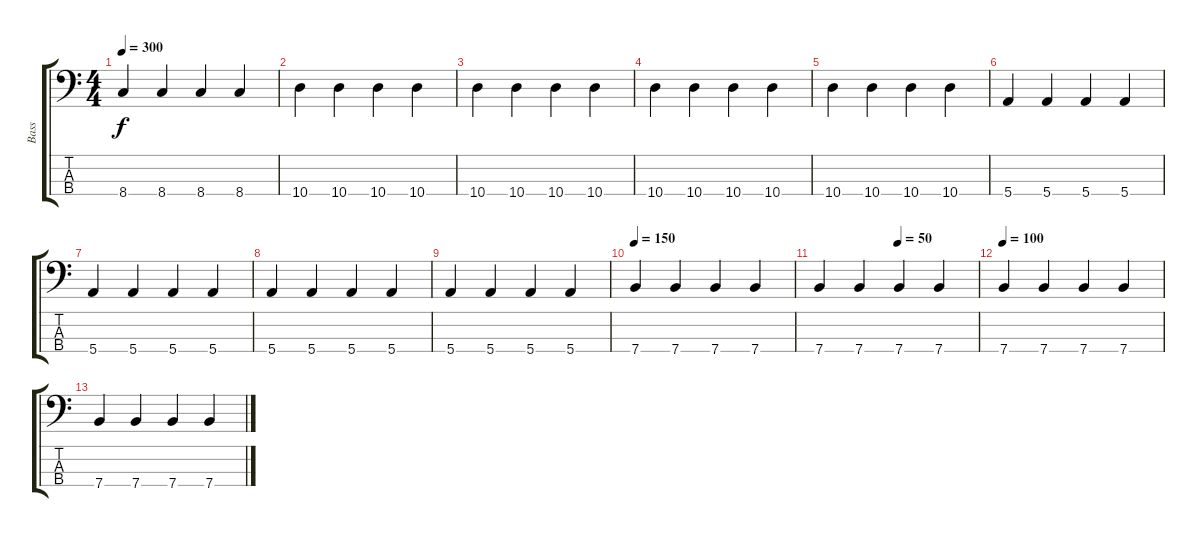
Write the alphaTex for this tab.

\track ("Bass" "Bass") {instrument electricbassfinger}
\staff {score tabs}
\tuning (G2 D2 A1 E1) {hide}
\ts (4 4)
\tempo 300
\clef f4
\ks c
8.4.4{dy f} 8.4.4 8.4.4 8.4.4 |
10.4.4 10.4.4 10.4.4 10.4.4 |
10.4.4 10.4.4 10.4.4 10.4.4 |
10.4.4 10.4.4 10.4.4 10.4.4 |
10.4.4 10.4.4 10.4.4 10.4.4 |
5.4.4 5.4.4 5.4.4 5.4.4 |
5.4.4 5.4.4 5.4.4 5.4.4 |
5.4.4 5.4.4 5.4.4 5.4.4 |
5.4.4 5.4.4 5.4.4 5.4.4 |
\tempo 150
7.4.4 7.4.4 7.4.4 7.4.4 |
\tempo (50 0.5)
7.4.4 7.4.4 7.4.4 7.4.4 |
\tempo 100
7.4.4 7.4.4 7.4.4 7.4.4 |
7.4.4 7.4.4 7.4.4 7.4.4
